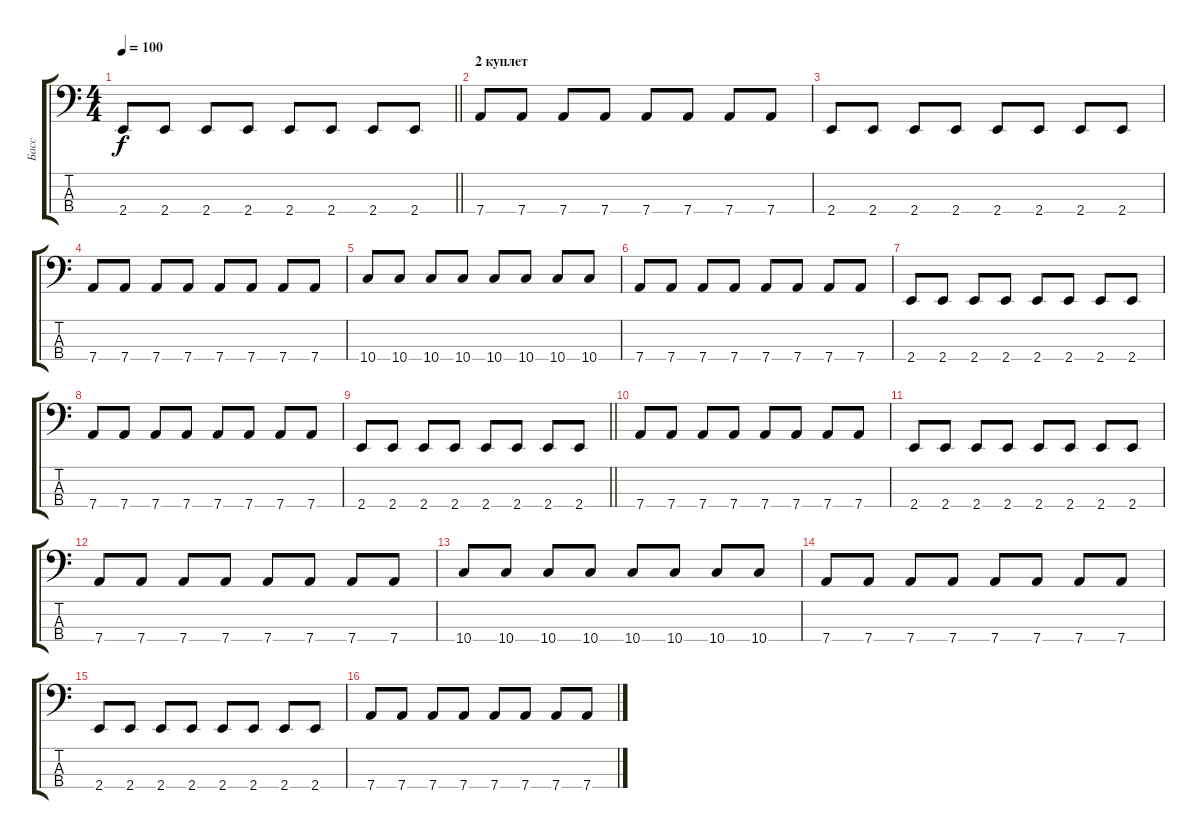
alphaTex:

\track ("Басс" "Басс") {instrument electricbassfinger}
\staff {score tabs}
\tuning (G2 D2 A1 D1) {hide}
\ts (4 4)
\tempo 100
\clef f4
\barLineRight lightlight
\ks c
2.4.8{dy f} 2.4.8 2.4.8 2.4.8 2.4.8 2.4.8 2.4.8 2.4.8 |
\section ("" "2 куплет")
7.4.8 7.4.8 7.4.8 7.4.8 7.4.8 7.4.8 7.4.8 7.4.8 |
2.4.8 2.4.8 2.4.8 2.4.8 2.4.8 2.4.8 2.4.8 2.4.8 |
7.4.8 7.4.8 7.4.8 7.4.8 7.4.8 7.4.8 7.4.8 7.4.8 |
10.4.8 10.4.8 10.4.8 10.4.8 10.4.8 10.4.8 10.4.8 10.4.8 |
7.4.8 7.4.8 7.4.8 7.4.8 7.4.8 7.4.8 7.4.8 7.4.8 |
2.4.8 2.4.8 2.4.8 2.4.8 2.4.8 2.4.8 2.4.8 2.4.8 |
7.4.8 7.4.8 7.4.8 7.4.8 7.4.8 7.4.8 7.4.8 7.4.8 |
\barLineRight lightlight
2.4.8 2.4.8 2.4.8 2.4.8 2.4.8 2.4.8 2.4.8 2.4.8 |
7.4.8 7.4.8 7.4.8 7.4.8 7.4.8 7.4.8 7.4.8 7.4.8 |
2.4.8 2.4.8 2.4.8 2.4.8 2.4.8 2.4.8 2.4.8 2.4.8 |
7.4.8 7.4.8 7.4.8 7.4.8 7.4.8 7.4.8 7.4.8 7.4.8 |
10.4.8 10.4.8 10.4.8 10.4.8 10.4.8 10.4.8 10.4.8 10.4.8 |
7.4.8 7.4.8 7.4.8 7.4.8 7.4.8 7.4.8 7.4.8 7.4.8 |
2.4.8 2.4.8 2.4.8 2.4.8 2.4.8 2.4.8 2.4.8 2.4.8 |
7.4.8 7.4.8 7.4.8 7.4.8 7.4.8 7.4.8 7.4.8 7.4.8
